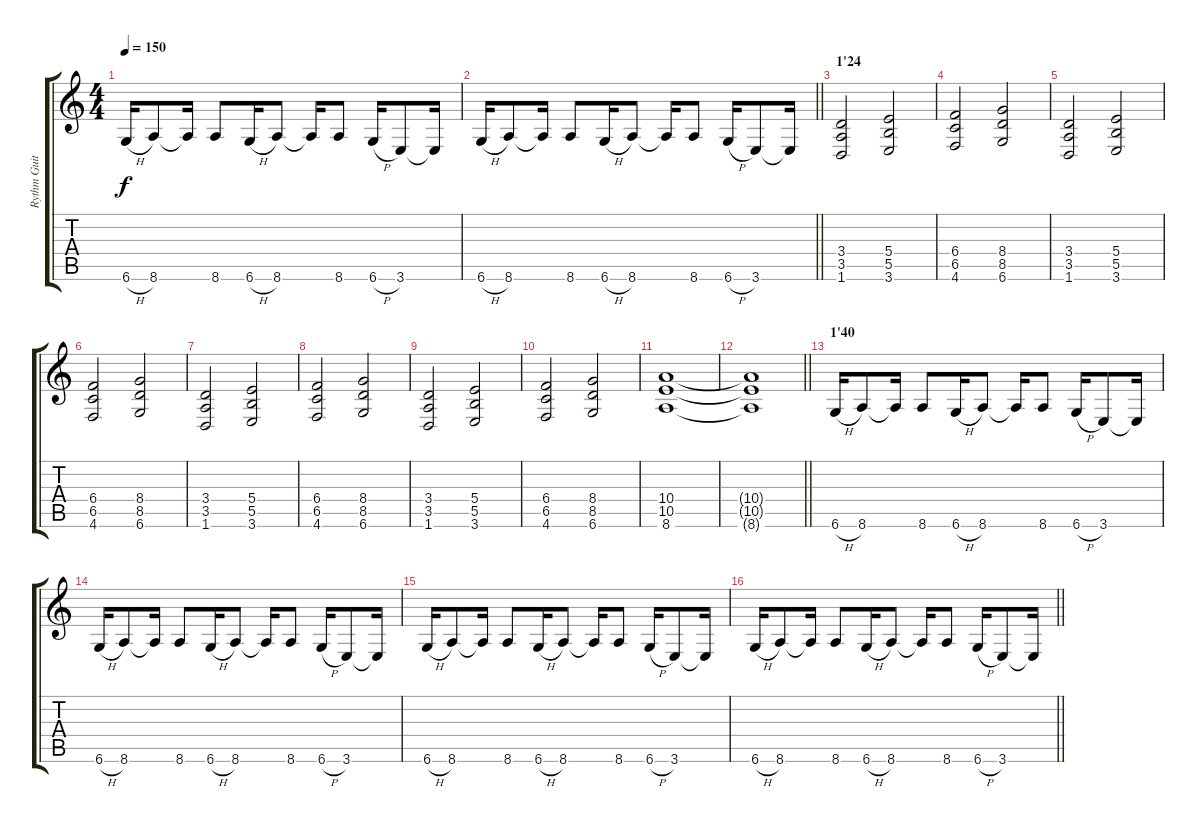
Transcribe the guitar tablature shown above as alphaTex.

\track ("Rythm Guitar" "Rythm Guit") {instrument distortionguitar}
\staff {score tabs}
\tuning (Db4 Ab3 E3 B2 Gb2 Db2) {hide}
\ts (4 4)
\tempo 150
\clef g2
\ks c
6.6{h}.16{dy f} 8.6.8 8.6{t}.16 8.6.8 6.6{h}.16 8.6.8 8.6{t}.16 8.6.8 6.6{h}.16 3.6.8 3.6{t}.16 |
\barLineRight lightlight
6.6{h}.16 8.6.8 8.6{t}.16 8.6.8 6.6{h}.16 8.6.8 8.6{t}.16 8.6.8 6.6{h}.16 3.6.8 3.6{t}.16 |
\section ("" "1'24")
(3.4 3.5 1.6).2 (5.4 5.5 3.6).2 |
(6.4 6.5 4.6).2 (8.4 8.5 6.6).2 |
(3.4 3.5 1.6).2 (5.4 5.5 3.6).2 |
(6.4 6.5 4.6).2 (8.4 8.5 6.6).2 |
(3.4 3.5 1.6).2 (5.4 5.5 3.6).2 |
(6.4 6.5 4.6).2 (8.4 8.5 6.6).2 |
(3.4 3.5 1.6).2 (5.4 5.5 3.6).2 |
(6.4 6.5 4.6).2 (8.4 8.5 6.6).2 |
(10.4 10.5 8.6).1 |
\barLineRight lightlight
(10.4{t} 10.5{t} 8.6{t}).1 |
\section ("" "1'40")
6.6{h}.16 8.6.8 8.6{t}.16 8.6.8 6.6{h}.16 8.6.8 8.6{t}.16 8.6.8 6.6{h}.16 3.6.8 3.6{t}.16 |
6.6{h}.16 8.6.8 8.6{t}.16 8.6.8 6.6{h}.16 8.6.8 8.6{t}.16 8.6.8 6.6{h}.16 3.6.8 3.6{t}.16 |
6.6{h}.16 8.6.8 8.6{t}.16 8.6.8 6.6{h}.16 8.6.8 8.6{t}.16 8.6.8 6.6{h}.16 3.6.8 3.6{t}.16 |
\barLineRight lightlight
6.6{h}.16 8.6.8 8.6{t}.16 8.6.8 6.6{h}.16 8.6.8 8.6{t}.16 8.6.8 6.6{h}.16 3.6.8 3.6{t}.16
